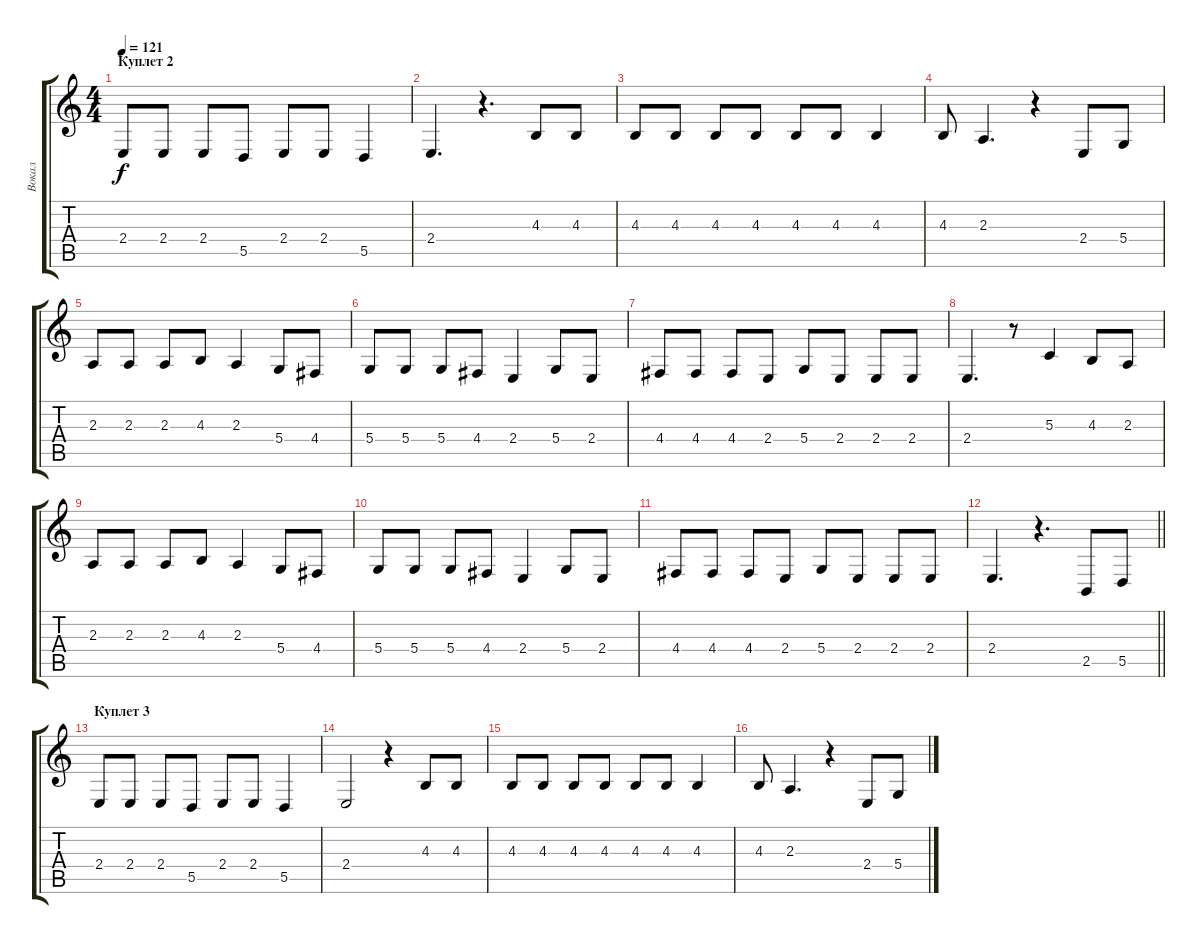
\track ("Вокал" "Вокал") {instrument tenorsax}
\staff {score tabs}
\tuning (E4 B3 G3 D3 A2 E2) {hide}
\ts (4 4)
\section ("" "Куплет 2")
\tempo 121
\clef g2
\ks c
2.4.8{dy f} 2.4.8 2.4.8 5.5.8 2.4.8 2.4.8 5.5.4 |
2.4.4{d} r.4{d} 4.3.8 4.3.8 |
4.3.8 4.3.8 4.3.8 4.3.8 4.3.8 4.3.8 4.3.4 |
4.3.8 2.3.4{d} r.4 2.4.8 5.4.8 |
2.3.8 2.3.8 2.3.8 4.3.8 2.3.4 5.4.8 4.4.8 |
5.4.8 5.4.8 5.4.8 4.4.8 2.4.4 5.4.8 2.4.8 |
4.4.8 4.4.8 4.4.8 2.4.8 5.4.8 2.4.8 2.4.8 2.4.8 |
2.4.4{d} r.8 5.3.4 4.3.8 2.3.8 |
2.3.8 2.3.8 2.3.8 4.3.8 2.3.4 5.4.8 4.4.8 |
5.4.8 5.4.8 5.4.8 4.4.8 2.4.4 5.4.8 2.4.8 |
4.4.8 4.4.8 4.4.8 2.4.8 5.4.8 2.4.8 2.4.8 2.4.8 |
\barLineRight lightlight
2.4.4{d} r.4{d} 2.5.8 5.5.8 |
\section ("" "Куплет 3")
2.4.8 2.4.8 2.4.8 5.5.8 2.4.8 2.4.8 5.5.4 |
2.4.2 r.4 4.3.8 4.3.8 |
4.3.8 4.3.8 4.3.8 4.3.8 4.3.8 4.3.8 4.3.4 |
4.3.8 2.3.4{d} r.4 2.4.8 5.4.8
